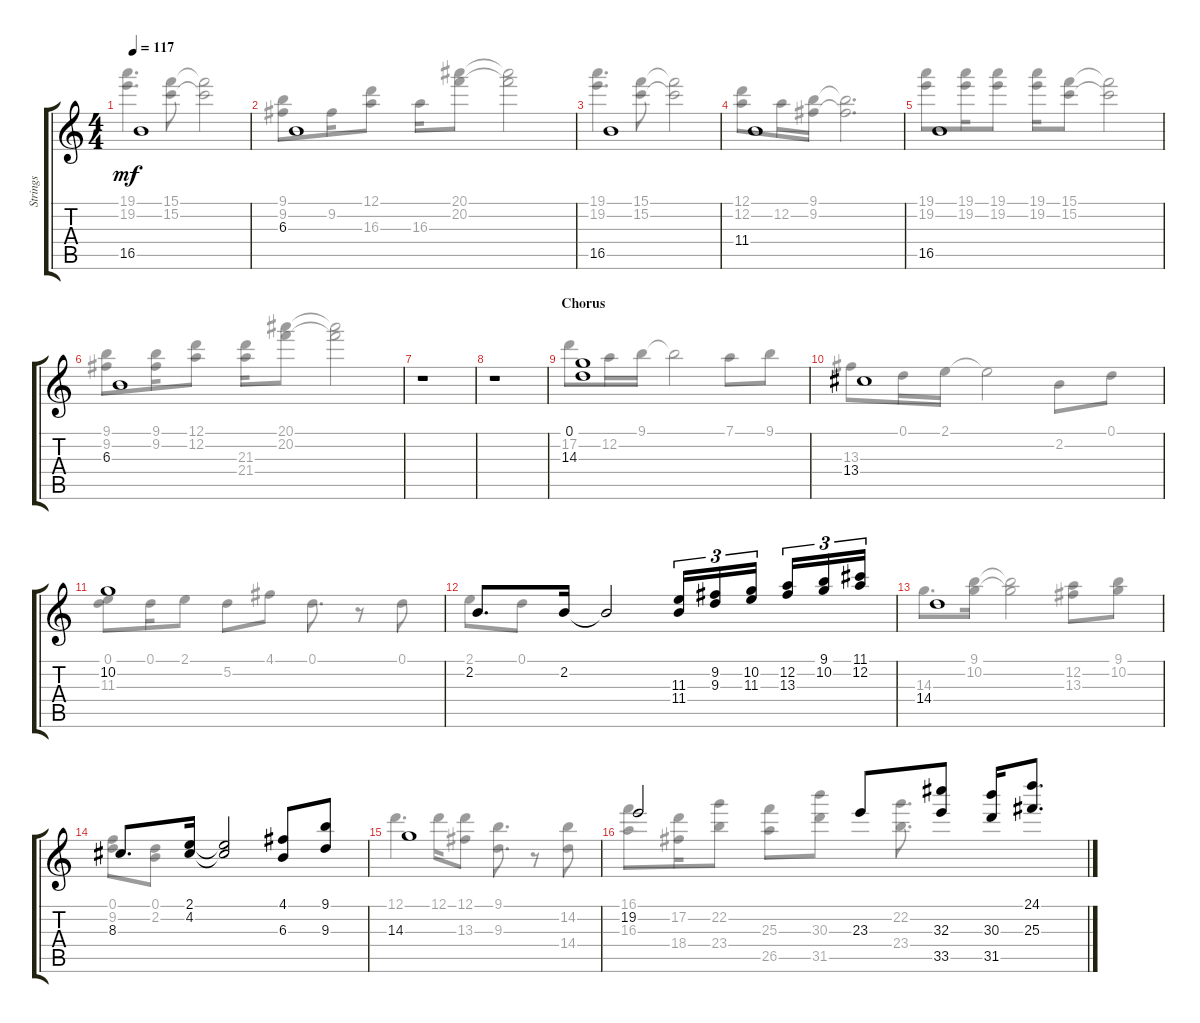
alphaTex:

\track ("Strings" "Strings") {instrument electricguitarclean}
\staff {score tabs}
\tuning (D4 A3 F3 C3 G2 C2) {hide}
\voice
\ts (4 4)
\tempo 117
\clef g2
\ks aminor
16.5.1{dy mf} |
6.3.1 |
16.5.1 |
11.4.1 |
16.5.1 |
6.3.1 |
r.1 |
r.1 |
\section ("" "Chorus")
(0.1 14.3).1 |
13.4.1 |
10.2.1 |
2.2.8{d} 2.2.16 2.2{t}.2 (11.3 11.4).16{tu (3 2)} (9.2 9.3).16{tu (3 2)} (10.2 11.3).16{tu (3 2)} (12.2 13.3).16{tu (3 2)} (9.1 10.2).16{tu (3 2)} (11.1 12.2).16{tu (3 2)} |
14.4.1 |
8.3.8{d} (2.1 4.2).16 (2.1{t} 4.2{t}).2 (4.1 6.3).8 (9.1 9.3).8 |
14.3.1 |
19.2.2 23.3.8 (32.3 33.5).8 (30.3 31.5).16 (24.1 25.3).8{d}
\voice
\clef g2
\ottava regular
\simile none
\ks aminor
(19.1 19.2).4{d dy mf} (15.1 15.2).8 (15.1{t} 15.2{t}).2 |
(9.1 9.2).8 9.2.16 (12.1 16.3).8 16.3.16 (20.1 20.2).8 (20.1{t} 20.2{t}).2 |
(19.1 19.2).4{d} (15.1 15.2).8 (15.1{t} 15.2{t}).2 |
(12.1 12.2).8 12.2.16 (9.1 9.2).16 (9.1{t} 9.2{t}).2{d} |
(19.1 19.2).8 (19.1 19.2).16 (19.1 19.2).8 (19.1 19.2).16 (15.1 15.2).8 (15.1{t} 15.2{t}).2 |
(9.1 9.2).8 (9.1 9.2).16 (12.1 12.2).8 (21.3 21.4).16 (20.1 20.2).8 (20.1{t} 20.2{t}).2 |
|
|
17.2.8 12.2.16 9.1.16 9.1{t}.2 7.1.8 9.1.8 |
13.3.8 0.1.16 2.1.16 2.1{t}.2 2.2.8 0.1.8 |
(0.1 11.3).8 0.1.16 2.1.8 5.2.8 4.1.8 0.1.8{d} r.8 0.1.8 |
2.1.8 0.1.8 |
14.3.8{d} (9.1 10.2).16 (9.1{t} 10.2{t}).2 (12.2 13.3).8 (9.1 10.2).8 |
(0.1 9.2).8 (0.1 2.2).8 |
12.1.4{d} 12.1.16 (12.1 13.3).8 (9.1 9.3).8{d} r.8 (14.2 14.4).8 |
(16.1 16.3).8 (17.2 18.4).16 (22.2 23.4).8 (25.3 26.5).8 (30.3 31.5).8 (22.2 23.4).8{d}
